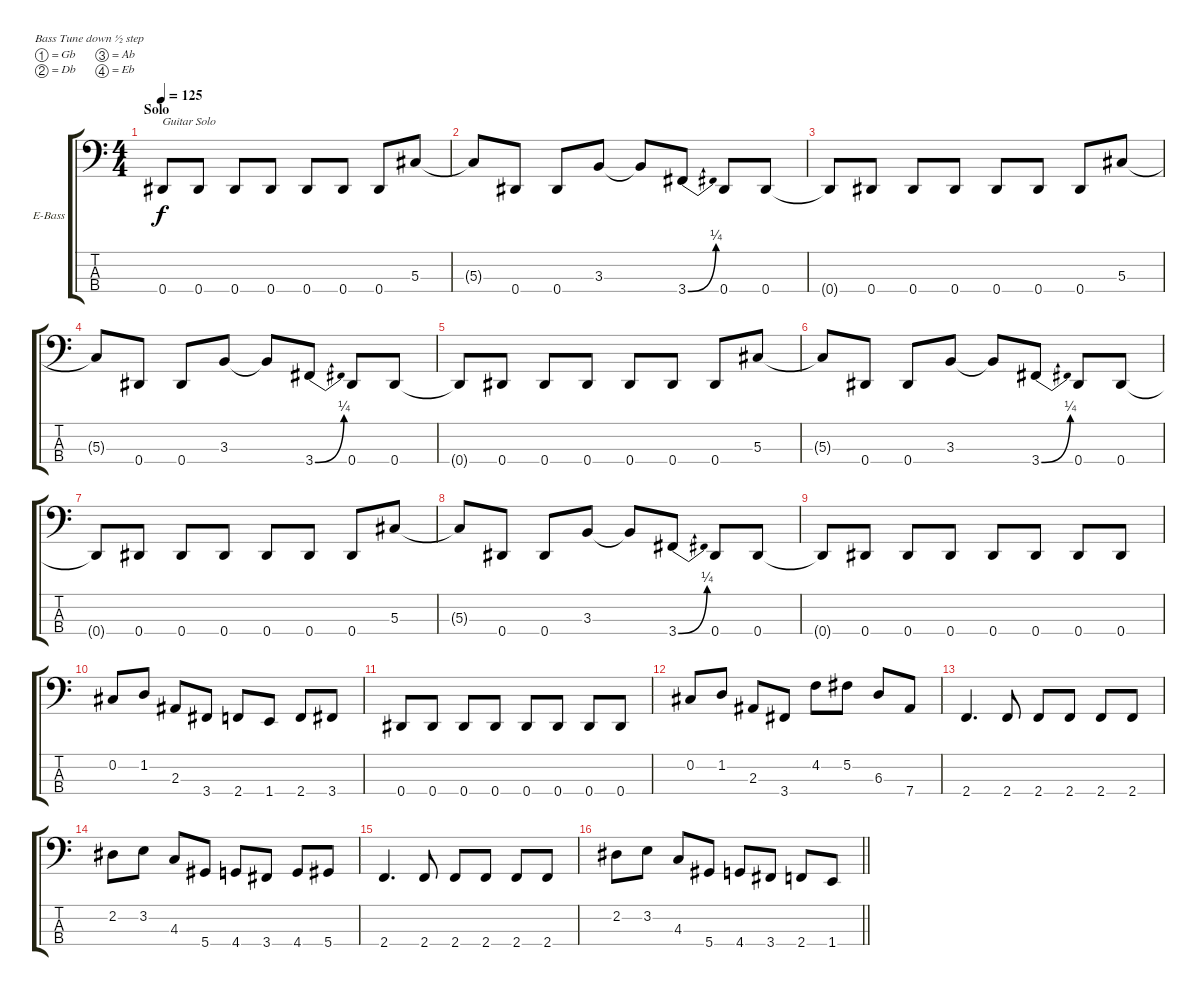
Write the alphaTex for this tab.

\bracketExtendMode groupsimilarinstruments
\firstSystemTrackNameOrientation horizontal
\otherSystemsTrackNameOrientation horizontal
\track ("David Ellefson" "E-Bass") {instrument electricbassfinger}
\staff {score tabs}
\tuning (Gb2 Db2 Ab1 Eb1)
\ts (4 4)
\section ("" "Solo")
\tempo 125
\clef f4
\ks c
0.4{t}.8{txt "Guitar Solo" dy f} 0.4.8 0.4.8 0.4.8 0.4.8 0.4.8 0.4.8 5.3.8 |
5.3{t}.8 0.4.8 0.4.8 3.3.8 3.3{t}.8 3.4{be (bend 0 0 60 1)}.8 0.4.8 0.4.8 |
0.4{t}.8 0.4.8 0.4.8 0.4.8 0.4.8 0.4.8 0.4.8 5.3.8 |
5.3{t}.8 0.4.8 0.4.8 3.3.8 3.3{t}.8 3.4{be (bend 0 0 60 1)}.8 0.4.8 0.4.8 |
0.4{t}.8 0.4.8 0.4.8 0.4.8 0.4.8 0.4.8 0.4.8 5.3.8 |
5.3{t}.8 0.4.8 0.4.8 3.3.8 3.3{t}.8 3.4{be (bend 0 0 60 1)}.8 0.4.8 0.4.8 |
0.4{t}.8 0.4.8 0.4.8 0.4.8 0.4.8 0.4.8 0.4.8 5.3.8 |
5.3{t}.8 0.4.8 0.4.8 3.3.8 3.3{t}.8 3.4{be (bend 0 0 60 1)}.8 0.4.8 0.4.8 |
0.4{t}.8 0.4.8 0.4.8 0.4.8 0.4.8 0.4.8 0.4.8 0.4.8 |
0.2.8 1.2.8 2.3.8 3.4.8 2.4.8 1.4.8 2.4.8 3.4.8 |
0.4.8 0.4.8 0.4.8 0.4.8 0.4.8 0.4.8 0.4.8 0.4.8 |
0.2.8 1.2.8 2.3.8 3.4.8 4.2.8 5.2.8 6.3.8 7.4.8 |
2.4.4{d} 2.4.8 2.4.8 2.4.8 2.4.8 2.4.8 |
2.2.8 3.2.8 4.3.8 5.4.8 4.4.8 3.4.8 4.4.8 5.4.8 |
2.4.4{d} 2.4.8 2.4.8 2.4.8 2.4.8 2.4.8 |
\barLineRight lightlight
2.2.8 3.2.8 4.3.8 5.4.8 4.4.8 3.4.8 2.4.8 1.4.8
